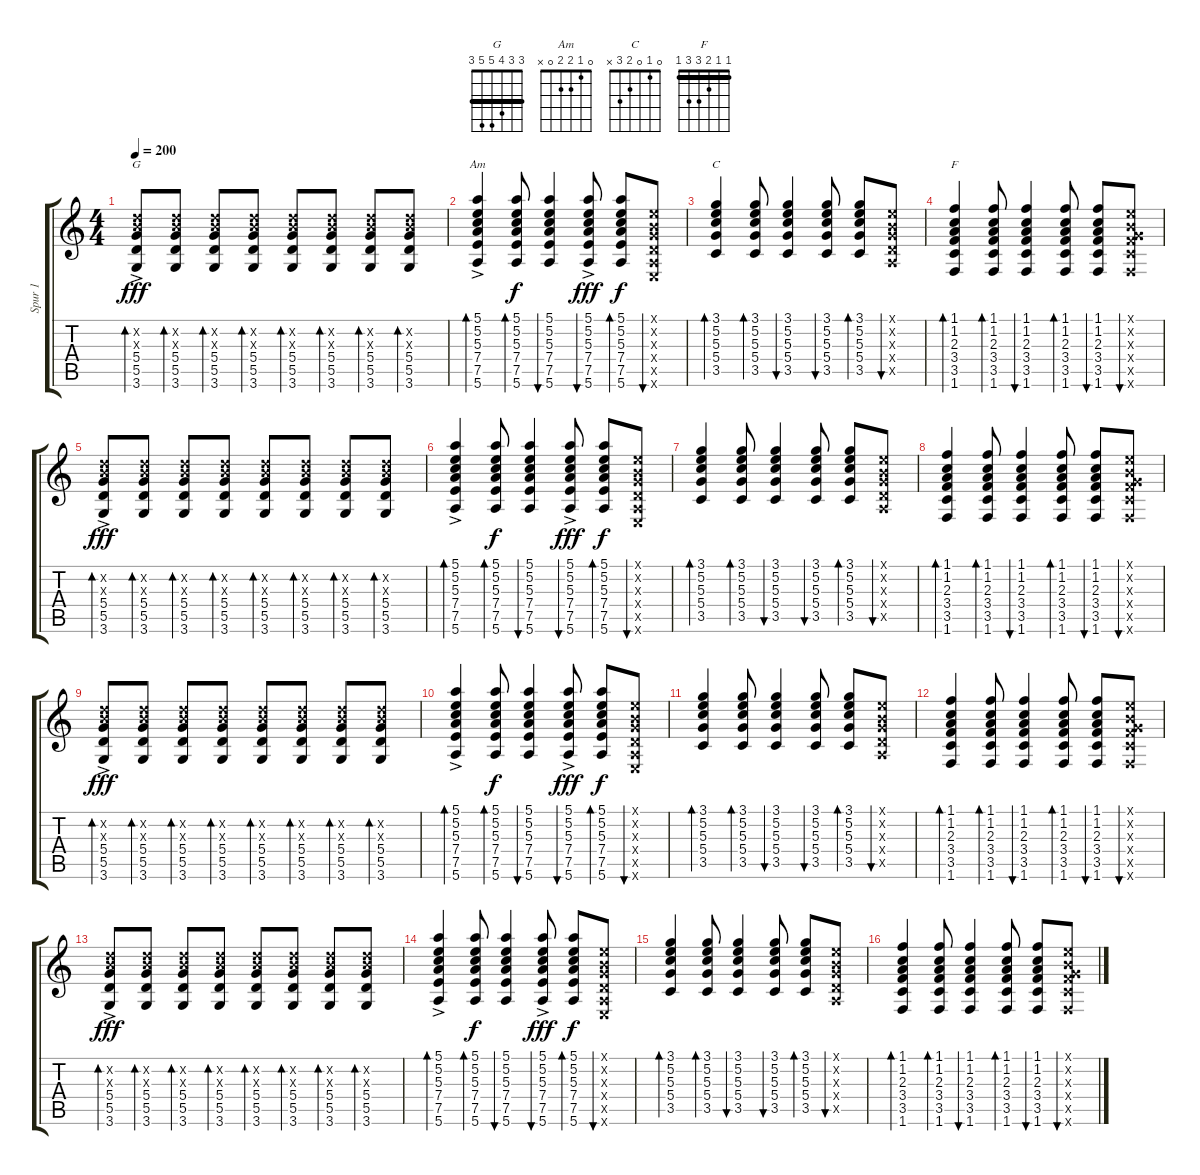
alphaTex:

\track ("Spur 1" "Spur 1") {instrument overdrivenguitar}
\staff {score tabs}
\tuning (E4 B3 G3 D3 A2 E2) {hide}
\chord ("G" 3 3 4 5 5 3) {barre 3}
\chord ("Am" 0 1 2 2 0 x)
\chord ("C" 0 1 0 2 3 x)
\chord ("F" 1 1 2 3 3 1) {barre 1}
\ts (4 4)
\tempo 200
\clef g2
\ks c
(3.2{x} 4.3{x} 5.4 5.5{ac} 3.6).8{bd 60 ch "G" dy fff} (3.2{x} 4.3{x} 5.4 5.5 3.6).8{bd 60} (3.2{x} 4.3{x} 5.4 5.5 3.6).8{bd 60} (3.2{x} 4.3{x} 5.4 5.5 3.6).8{bd 60} (3.2{x} 4.3{x} 5.4 5.5 3.6).8{bd 60} (3.2{x} 4.3{x} 5.4 5.5 3.6).8{bd 60} (3.2{x} 4.3{x} 5.4 5.5 3.6).8{bd 60} (3.2{x} 4.3{x} 5.4 5.5 3.6).8{bd 60} |
(5.1 5.2 5.3 7.4 7.5{ac} 5.6).4{bd 60 ch "Am" volume 8} (5.1 5.2 5.3 7.4 7.5 5.6).8{bd 60 dy f} (5.1 5.2 5.3 7.4 7.5 5.6).4{bu 60} (5.1 5.2 5.3 7.4 7.5{ac} 5.6).8{bu 60 dy fff} (5.1 5.2 5.3 7.4 7.5 5.6).8{bd 60 dy f} (0.1{x} 0.2{x} 0.3{x} 0.4{x} 0.5{x} 0.6{x}).8{bu 60} |
(3.1 5.2 5.3 5.4 3.5).4{bd 60 ch "C"} (3.1 5.2 5.3 5.4 3.5).8{bd 60} (3.1 5.2 5.3 5.4 3.5).4{bu 60} (3.1 5.2 5.3 5.4 3.5).8{bu 60} (3.1 5.2 5.3 5.4 3.5).8{bd 60} (0.1{x} 0.2{x} 0.3{x} 0.4{x} 0.5{x}).8{bu 60} |
(1.1 1.2 2.3 3.4 3.5 1.6).4{bd 60 ch "F"} (1.1 1.2 2.3 3.4 3.5 1.6).8{bd 60} (1.1 1.2 2.3 3.4 3.5 1.6).4{bu 60} (1.1 1.2 2.3 3.4 3.5 1.6).8{bd 60} (1.1 1.2 2.3 3.4 3.5 1.6).8{bu 60} (0.1{x} 0.2{x} 0.3{x} 3.4{x} 3.5{x} 1.6{x}).8{bu 60} |
(3.2{x} 4.3{x} 5.4 5.5{ac} 3.6).8{bd 60 dy fff} (3.2{x} 4.3{x} 5.4 5.5 3.6).8{bd 60} (3.2{x} 4.3{x} 5.4 5.5 3.6).8{bd 60} (3.2{x} 4.3{x} 5.4 5.5 3.6).8{bd 60} (3.2{x} 4.3{x} 5.4 5.5 3.6).8{bd 60} (3.2{x} 4.3{x} 5.4 5.5 3.6).8{bd 60} (3.2{x} 4.3{x} 5.4 5.5 3.6).8{bd 60} (3.2{x} 4.3{x} 5.4 5.5 3.6).8{bd 60} |
(5.1 5.2 5.3 7.4 7.5{ac} 5.6).4{bd 60} (5.1 5.2 5.3 7.4 7.5 5.6).8{bd 60 dy f} (5.1 5.2 5.3 7.4 7.5 5.6).4{bu 60} (5.1 5.2 5.3 7.4 7.5{ac} 5.6).8{bu 60 dy fff} (5.1 5.2 5.3 7.4 7.5 5.6).8{bd 60 dy f} (0.1{x} 0.2{x} 0.3{x} 0.4{x} 0.5{x} 0.6{x}).8{bu 60} |
(3.1 5.2 5.3 5.4 3.5).4{bd 60} (3.1 5.2 5.3 5.4 3.5).8{bd 60} (3.1 5.2 5.3 5.4 3.5).4{bu 60} (3.1 5.2 5.3 5.4 3.5).8{bu 60} (3.1 5.2 5.3 5.4 3.5).8{bd 60} (0.1{x} 0.2{x} 0.3{x} 0.4{x} 0.5{x}).8{bu 60} |
(1.1 1.2 2.3 3.4 3.5 1.6).4{bd 60} (1.1 1.2 2.3 3.4 3.5 1.6).8{bd 60} (1.1 1.2 2.3 3.4 3.5 1.6).4{bu 60} (1.1 1.2 2.3 3.4 3.5 1.6).8{bd 60} (1.1 1.2 2.3 3.4 3.5 1.6).8{bu 60} (0.1{x} 0.2{x} 0.3{x} 3.4{x} 3.5{x} 1.6{x}).8{bu 60} |
(3.2{x} 4.3{x} 5.4 5.5{ac} 3.6).8{bd 60 dy fff} (3.2{x} 4.3{x} 5.4 5.5 3.6).8{bd 60} (3.2{x} 4.3{x} 5.4 5.5 3.6).8{bd 60} (3.2{x} 4.3{x} 5.4 5.5 3.6).8{bd 60} (3.2{x} 4.3{x} 5.4 5.5 3.6).8{bd 60} (3.2{x} 4.3{x} 5.4 5.5 3.6).8{bd 60} (3.2{x} 4.3{x} 5.4 5.5 3.6).8{bd 60} (3.2{x} 4.3{x} 5.4 5.5 3.6).8{bd 60} |
(5.1 5.2 5.3 7.4 7.5{ac} 5.6).4{bd 60} (5.1 5.2 5.3 7.4 7.5 5.6).8{bd 60 dy f} (5.1 5.2 5.3 7.4 7.5 5.6).4{bu 60} (5.1 5.2 5.3 7.4 7.5{ac} 5.6).8{bu 60 dy fff} (5.1 5.2 5.3 7.4 7.5 5.6).8{bd 60 dy f} (0.1{x} 0.2{x} 0.3{x} 0.4{x} 0.5{x} 0.6{x}).8{bu 60} |
(3.1 5.2 5.3 5.4 3.5).4{bd 60} (3.1 5.2 5.3 5.4 3.5).8{bd 60} (3.1 5.2 5.3 5.4 3.5).4{bu 60} (3.1 5.2 5.3 5.4 3.5).8{bu 60} (3.1 5.2 5.3 5.4 3.5).8{bd 60} (0.1{x} 0.2{x} 0.3{x} 0.4{x} 0.5{x}).8{bu 60} |
(1.1 1.2 2.3 3.4 3.5 1.6).4{bd 60} (1.1 1.2 2.3 3.4 3.5 1.6).8{bd 60} (1.1 1.2 2.3 3.4 3.5 1.6).4{bu 60} (1.1 1.2 2.3 3.4 3.5 1.6).8{bd 60} (1.1 1.2 2.3 3.4 3.5 1.6).8{bu 60} (0.1{x} 0.2{x} 0.3{x} 3.4{x} 3.5{x} 1.6{x}).8{bu 60} |
(3.2{x} 4.3{x} 5.4 5.5{ac} 3.6).8{bd 60 dy fff} (3.2{x} 4.3{x} 5.4 5.5 3.6).8{bd 60} (3.2{x} 4.3{x} 5.4 5.5 3.6).8{bd 60} (3.2{x} 4.3{x} 5.4 5.5 3.6).8{bd 60} (3.2{x} 4.3{x} 5.4 5.5 3.6).8{bd 60} (3.2{x} 4.3{x} 5.4 5.5 3.6).8{bd 60} (3.2{x} 4.3{x} 5.4 5.5 3.6).8{bd 60} (3.2{x} 4.3{x} 5.4 5.5 3.6).8{bd 60} |
(5.1 5.2 5.3 7.4 7.5{ac} 5.6).4{bd 60} (5.1 5.2 5.3 7.4 7.5 5.6).8{bd 60 dy f} (5.1 5.2 5.3 7.4 7.5 5.6).4{bu 60} (5.1 5.2 5.3 7.4 7.5{ac} 5.6).8{bu 60 dy fff} (5.1 5.2 5.3 7.4 7.5 5.6).8{bd 60 dy f} (0.1{x} 0.2{x} 0.3{x} 0.4{x} 0.5{x} 0.6{x}).8{bu 60} |
(3.1 5.2 5.3 5.4 3.5).4{bd 60} (3.1 5.2 5.3 5.4 3.5).8{bd 60} (3.1 5.2 5.3 5.4 3.5).4{bu 60} (3.1 5.2 5.3 5.4 3.5).8{bu 60} (3.1 5.2 5.3 5.4 3.5).8{bd 60} (0.1{x} 0.2{x} 0.3{x} 0.4{x} 0.5{x}).8{bu 60} |
(1.1 1.2 2.3 3.4 3.5 1.6).4{bd 60} (1.1 1.2 2.3 3.4 3.5 1.6).8{bd 60} (1.1 1.2 2.3 3.4 3.5 1.6).4{bu 60} (1.1 1.2 2.3 3.4 3.5 1.6).8{bd 60} (1.1 1.2 2.3 3.4 3.5 1.6).8{bu 60} (0.1{x} 0.2{x} 0.3{x} 3.4{x} 3.5{x} 1.6{x}).8{bu 60}
